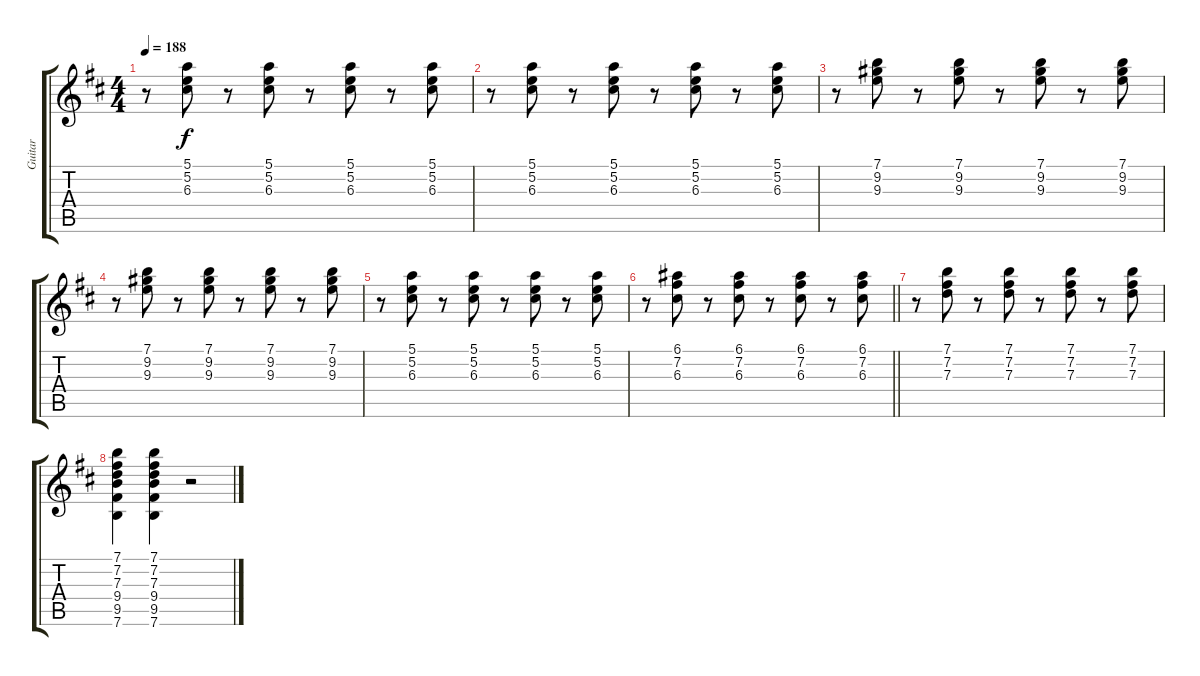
\track ("Guitar" "Guitar") {instrument overdrivenguitar}
\staff {score tabs}
\tuning (E4 B3 G3 D3 A2 E2) {hide}
\ts (4 4)
\tempo 188
\clef g2
\ks bminor
r.8{dy f} (5.1 5.2 6.3).8 r.8 (5.1 5.2 6.3).8 r.8 (5.1 5.2 6.3).8 r.8 (5.1 5.2 6.3).8 |
r.8 (5.1 5.2 6.3).8 r.8 (5.1 5.2 6.3).8 r.8 (5.1 5.2 6.3).8 r.8 (5.1 5.2 6.3).8 |
r.8 (7.1 9.2 9.3).8 r.8 (7.1 9.2 9.3).8 r.8 (7.1 9.2 9.3).8 r.8 (7.1 9.2 9.3).8 |
r.8 (7.1 9.2 9.3).8 r.8 (7.1 9.2 9.3).8 r.8 (7.1 9.2 9.3).8 r.8 (7.1 9.2 9.3).8 |
r.8 (5.1 5.2 6.3).8 r.8 (5.1 5.2 6.3).8 r.8 (5.1 5.2 6.3).8 r.8 (5.1 5.2 6.3).8 |
\barLineRight lightlight
r.8 (6.1 7.2 6.3).8 r.8 (6.1 7.2 6.3).8 r.8 (6.1 7.2 6.3).8 r.8 (6.1 7.2 6.3).8 |
r.8 (7.1 7.2 7.3).8 r.8 (7.1 7.2 7.3).8 r.8 (7.1 7.2 7.3).8 r.8 (7.1 7.2 7.3).8 |
(7.1 7.2 7.3 9.4 9.5 7.6).4 (7.1 7.2 7.3 9.4 9.5 7.6).4 r.2
